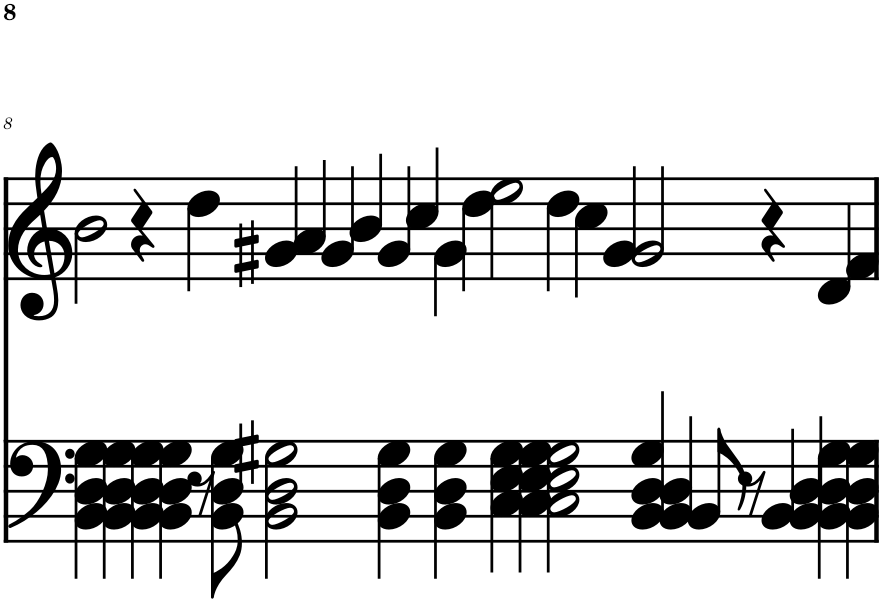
**kern	**kern
*part2	*part1
*staff2	*staff1
*I"Voice	*I"Voice
*I'V	*I'V
!!LO:PB:g=z
*clefF4	*clefG2
*k[]	*k[]
*M4/4	*M4/4
=8	=8
[<4BB\ 4D\ 4G\	2b\
4BB\] 4D\ 4G\	.
4BB\ 4D\ 4G\	4r
4BB\ 4D\ 4G\	4ryy
8r	4dd\
8BB\ 8D\ 8G\	.
2BB\ 2D\ 2G#X\	4g#X/
.	4a/
2ryy	4g#/
.	4b/
4BB\ 4D\ 4G#\	4g#/
4ryy	4cc/
4BB\ 4D\ 4G#\	4g#\
4ryy	4dd\
4C\ 4E\ 4G#\	2ee\
4C\ 4E\ 4G#\	.
2C\ 2E\ 2G#\	4dd\
.	4cc\
4ryy	4g#/
4BB/ 4D/ 4G#/	2g#/
4BB/ 4D/	.
8BB/	4ryy
8r	.
4BB/	4r
4BB/ 4D/	4ryy
[<4BB\ 4D\ 4G#\	4d/
4BB\] 4D\ 4G#\	4f/
=	=
*-	*-
